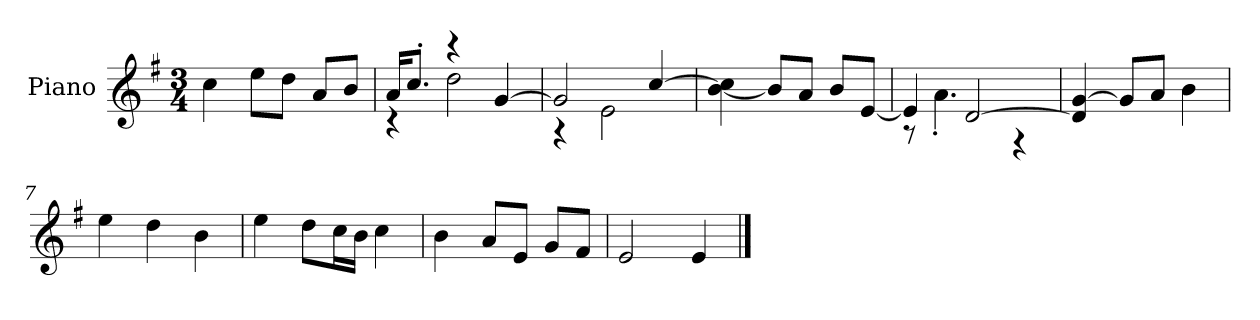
**kern
*part1
*staff1
*I"Piano
*I'P-no
*clefG2
*k[f#]
*M3/4
*MM177
=1
4cc\
8ee\L
8dd\J
8a/L
8b/J
=2
*^
16a/KL	4r
8.cc'/J	.
4r	2dd\
[4g/	.
=3	=3
2g/]	4r
.	2e\
[4cc/	.
*v	*v
=4
[4b\ 4cc\]
8b/L]
8a/J
8b/L
[8e/J
=5
*^
4e/]	8r
.	4.a'\
[2d/	.
.	4r
*v	*v
=6
4d/] [4g/
8g/L]
8a/J
4b\
=7
4ee\
4dd\
4b\
=8
4ee\
8dd\L
16cc\L
16b\JJ
4cc\
!!LO:LB:g=z
=9
4b\
8a/L
8e/J
8g/L
8f#/J
=10
2e/
4e/
==
*-
